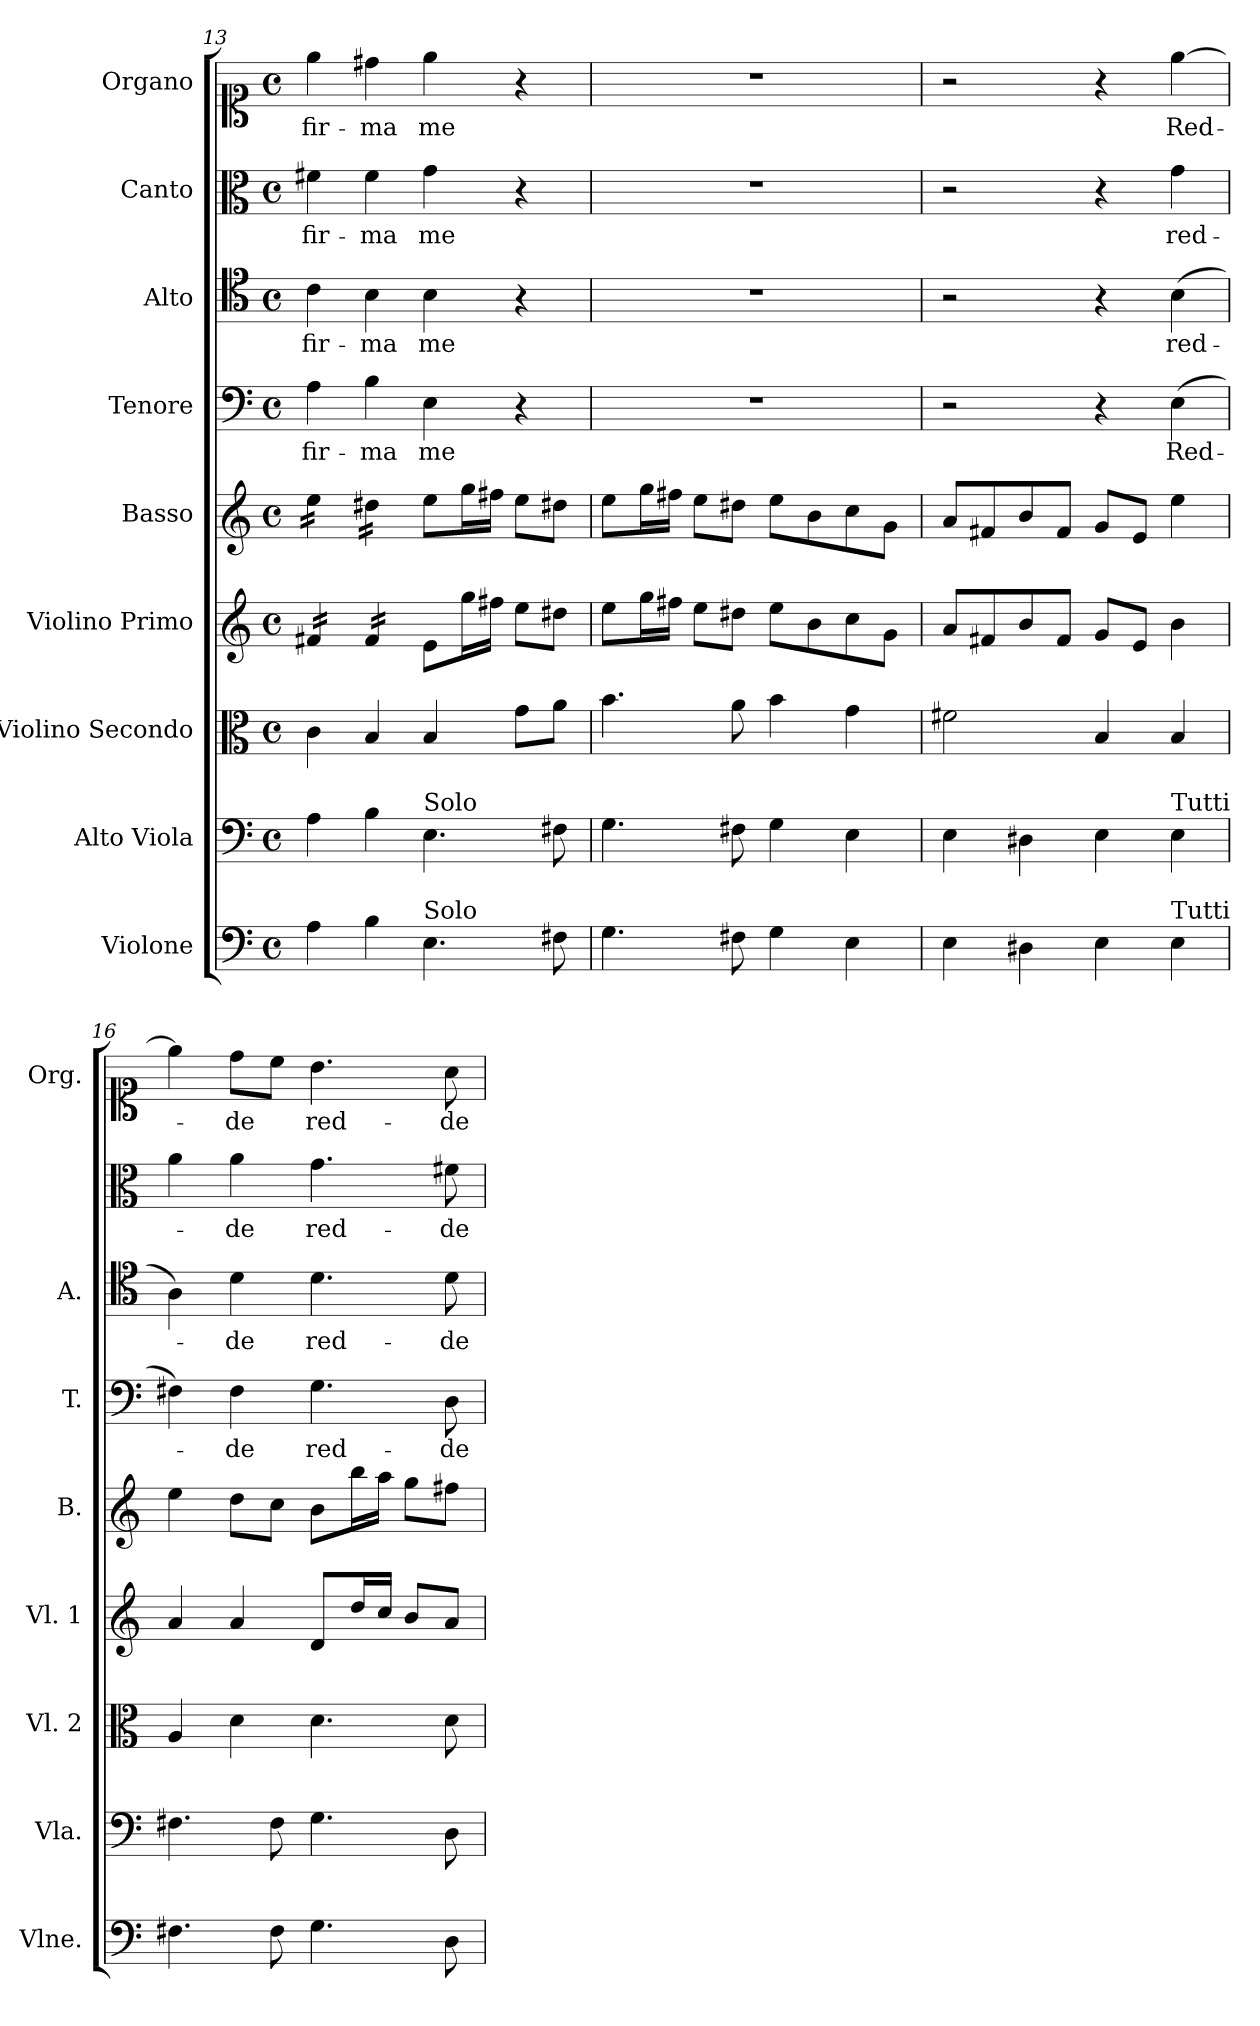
**kern	**kern	**kern	**kern	**kern	**kern	**text	**kern	**text	**kern	**text	**kern	**text
*part9	*part8	*part7	*part6	*part5	*part4	*part4	*part3	*part3	*part2	*part2	*part1	*part1
*staff9	*staff8	*staff7	*staff6	*staff5	*staff4	*staff4	*staff3	*staff3	*staff2	*staff2	*staff1	*staff1
*I"Violone	*I"Alto Viola	*I"Violino Secondo	*I"Violino Primo	*I"Basso	*I"Tenore	*	*I"Alto	*	*I"Canto	*	*I"Organo	*
*I'Vlne.	*I'Vla.	*I'Vl. 2	*I'Vl. 1	*I'B.	*I'T.	*	*I'A.	*	*	*	*I'Org.	*
*clefF4	*clefF4	*clefC3	*clefG2	*clefG2	*clefF4	*	*clefC4	*	*clefC3	*	*clefC1	*
*	*ITrd7c12	*	*	*	*	*	*	*	*	*	*	*
*k[]	*k[]	*k[]	*k[]	*k[]	*k[]	*	*k[]	*	*k[]	*	*k[]	*
*M4/4	*M4/4	*M4/4	*M4/4	*M4/4	*M4/4	*	*M4/4	*	*M4/4	*	*M4/4	*
*met(c)	*met(c)	*met(c)	*met(c)	*met(c)	*met(c)	*	*met(c)	*	*met(c)	*	*met(c)	*
=13	=13	=13	=13	=13	=13	=13	=13	=13	=13	=13	=13	=13
*	*	*	*tremolo	*	*	*	*	*	*	*	*	*
*	*	*	*	*tremolo	*	*	*	*	*	*	*	*
4A\	4AA\	4c\	16f#X/LL	16ee\LL	4A\	-fir-	4c\	-fir-	4f#X\	-fir-	4ee\	-fir-
.	.	.	16f#X/	16ee\	.	.	.	.	.	.	.	.
.	.	.	16f#X/	16ee\	.	.	.	.	.	.	.	.
.	.	.	16f#X/JJ	16ee\JJ	.	.	.	.	.	.	.	.
4B\	4BB\	4B/	16f#/LL	16dd#X\LL	4B\	-ma	4B\	-ma	4f#\	-ma	4dd#X\	-ma
.	.	.	16f#/	16dd#X\	.	.	.	.	.	.	.	.
.	.	.	16f#/	16dd#X\	.	.	.	.	.	.	.	.
.	.	.	16f#/JJ	16dd#X\JJ	.	.	.	.	.	.	.	.
*	*	*	*	*Xtremolo	*	*	*	*	*	*	*	*
*	*	*	*Xtremolo	*	*	*	*	*	*	*	*	*
!	!LO:TX:a:t=Solo	!	!	!	!	!	!	!	!	!	!	!
!LO:TX:a:t=Solo	!	!	!	!	!	!	!	!	!	!	!	!
4.E\	4.EE\	4B/	8e\L	8ee\L	4E\	me	4B\	me	4g\	me	4ee\	me
.	.	.	16gg\L	16gg\L	.	.	.	.	.	.	.	.
.	.	.	16ff#X\JJ	16ff#X\JJ	.	.	.	.	.	.	.	.
.	.	8g\L	8ee\L	8ee\L	4r	.	4r	.	4r	.	4r	.
8F#X\	8FF#X\	8a\J	8dd#X\J	8dd#X\J	.	.	.	.	.	.	.	.
=14	=14	=14	=14	=14	=14	=14	=14	=14	=14	=14	=14	=14
4.G\	4.GG\	4.b\	8ee\L	8ee\L	1r	.	1r	.	1r	.	1r	.
.	.	.	16gg\L	16gg\L	.	.	.	.	.	.	.	.
.	.	.	16ff#X\JJ	16ff#X\JJ	.	.	.	.	.	.	.	.
.	.	.	8ee\L	8ee\L	.	.	.	.	.	.	.	.
8F#X\	8FF#X\	8a\	8dd#X\J	8dd#X\J	.	.	.	.	.	.	.	.
4G\	4GG\	4b\	8ee\L	8ee\L	.	.	.	.	.	.	.	.
.	.	.	8b\	8b\	.	.	.	.	.	.	.	.
4E\	4EE\	4g\	8cc\	8cc\	.	.	.	.	.	.	.	.
.	.	.	8g\J	8g\J	.	.	.	.	.	.	.	.
=15	=15	=15	=15	=15	=15	=15	=15	=15	=15	=15	=15	=15
4E\	4EE\	2f#X\	8a/L	8a/L	2r	.	2r	.	2r	.	2r	.
.	.	.	8f#X/	8f#X/	.	.	.	.	.	.	.	.
4D#X\	4DD#X\	.	8b/	8b/	.	.	.	.	.	.	.	.
.	.	.	8f#/J	8f#/J	.	.	.	.	.	.	.	.
4E\	4EE\	4B/	8g/L	8g/L	4r	.	4r	.	4r	.	4r	.
.	.	.	8e/J	8e/J	.	.	.	.	.	.	.	.
!	!LO:TX:a:t=Tutti	!	!	!	!	!	!	!	!	!	!	!
!LO:TX:a:t=Tutti	!	!	!	!	!	!	!	!	!	!	!	!
4E\	4EE\	4B/	4b\	4ee\	(>4E\	Red-	(>4B\	red-	4g\	red-	[4ee\	Red-
!!LO:PB:g=z
=16	=16	=16	=16	=16	=16	=16	=16	=16	=16	=16	=16	=16
4.F#X\	4.FF#X\	4A/	4a/	4ee\	4F#X\)	.	4A\)	.	4a\	.	4ee\]	.
.	.	4d\	4a/	8dd\L	4F#\	-de	4d\	-de	4a\	-de	8dd\L	-de
8F#\	8FF#\	.	.	8cc\J	.	.	.	.	.	.	8cc\J	.
4.G\	4.GG\	4.d\	8d/L	8b\L	4.G\	red-	4.d\	red-	4.g\	red-	4.b\	red-
.	.	.	16dd/L	16bb\L	.	.	.	.	.	.	.	.
.	.	.	16cc/JJ	16aa\JJ	.	.	.	.	.	.	.	.
.	.	.	8b/L	8gg\L	.	.	.	.	.	.	.	.
8D\	8DD\	8d\	8a/J	8ff#X\J	8D\	-de	8d\	-de	8f#X\	-de	8a\	-de
=	=	=	=	=	=	=	=	=	=	=	=	=
*-	*-	*-	*-	*-	*-	*-	*-	*-	*-	*-	*-	*-
